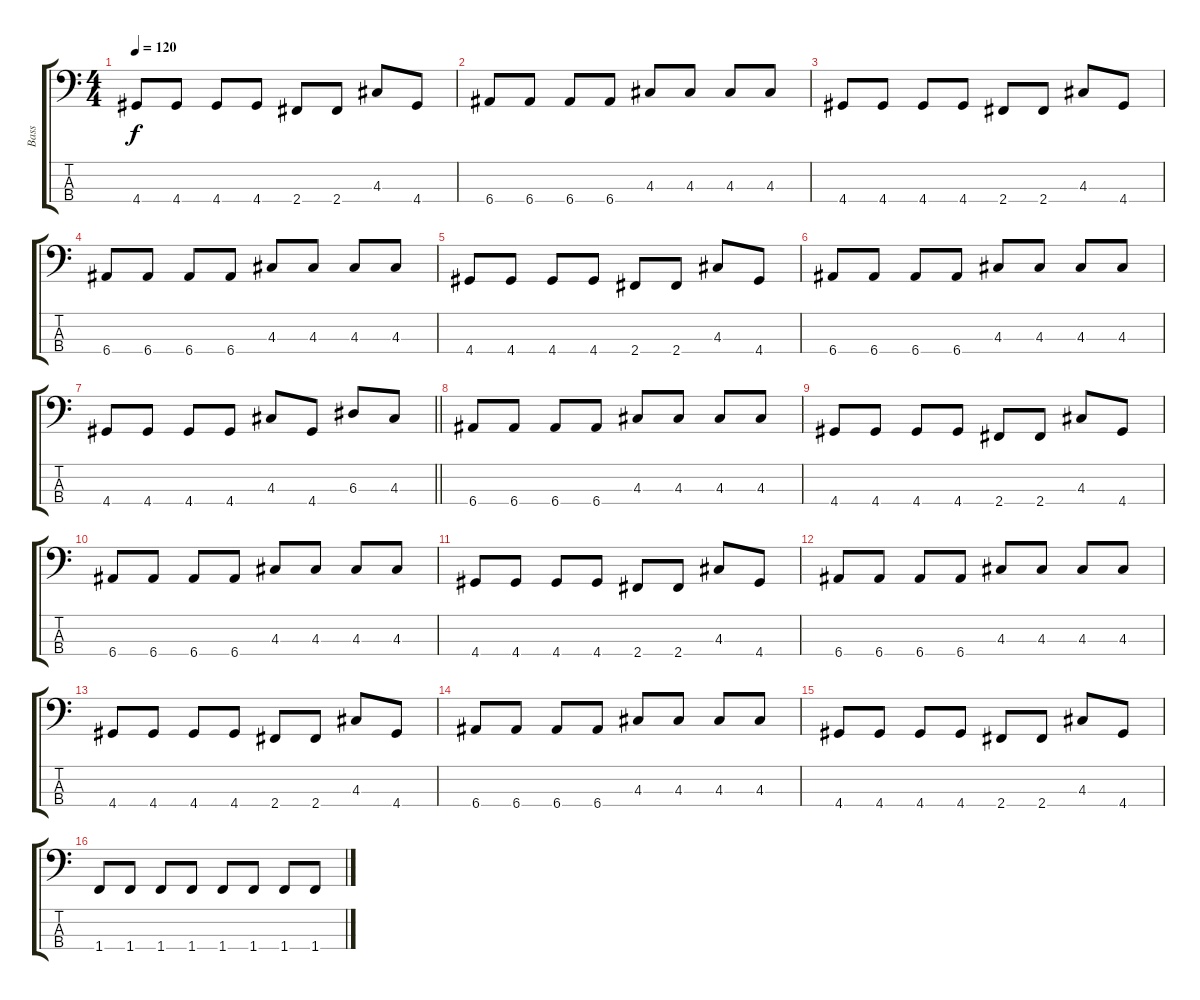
\track ("Bass" "Bass") {instrument electricbassfinger}
\staff {score tabs}
\tuning (G2 D2 A1 E1) {hide}
\ts (4 4)
\tempo 120
\clef f4
\ks c
4.4.8{dy f} 4.4.8 4.4.8 4.4.8 2.4.8 2.4.8 4.3.8 4.4.8 |
6.4.8 6.4.8 6.4.8 6.4.8 4.3.8 4.3.8 4.3.8 4.3.8 |
4.4.8 4.4.8 4.4.8 4.4.8 2.4.8 2.4.8 4.3.8 4.4.8 |
6.4.8 6.4.8 6.4.8 6.4.8 4.3.8 4.3.8 4.3.8 4.3.8 |
4.4.8 4.4.8 4.4.8 4.4.8 2.4.8 2.4.8 4.3.8 4.4.8 |
6.4.8 6.4.8 6.4.8 6.4.8 4.3.8 4.3.8 4.3.8 4.3.8 |
\barLineRight lightlight
4.4.8 4.4.8 4.4.8 4.4.8 4.3.8 4.4.8 6.3.8 4.3.8 |
6.4.8 6.4.8 6.4.8 6.4.8 4.3.8 4.3.8 4.3.8 4.3.8 |
4.4.8 4.4.8 4.4.8 4.4.8 2.4.8 2.4.8 4.3.8 4.4.8 |
6.4.8 6.4.8 6.4.8 6.4.8 4.3.8 4.3.8 4.3.8 4.3.8 |
4.4.8 4.4.8 4.4.8 4.4.8 2.4.8 2.4.8 4.3.8 4.4.8 |
6.4.8 6.4.8 6.4.8 6.4.8 4.3.8 4.3.8 4.3.8 4.3.8 |
4.4.8 4.4.8 4.4.8 4.4.8 2.4.8 2.4.8 4.3.8 4.4.8 |
6.4.8 6.4.8 6.4.8 6.4.8 4.3.8 4.3.8 4.3.8 4.3.8 |
4.4.8 4.4.8 4.4.8 4.4.8 2.4.8 2.4.8 4.3.8 4.4.8 |
1.4.8 1.4.8 1.4.8 1.4.8 1.4.8 1.4.8 1.4.8 1.4.8
